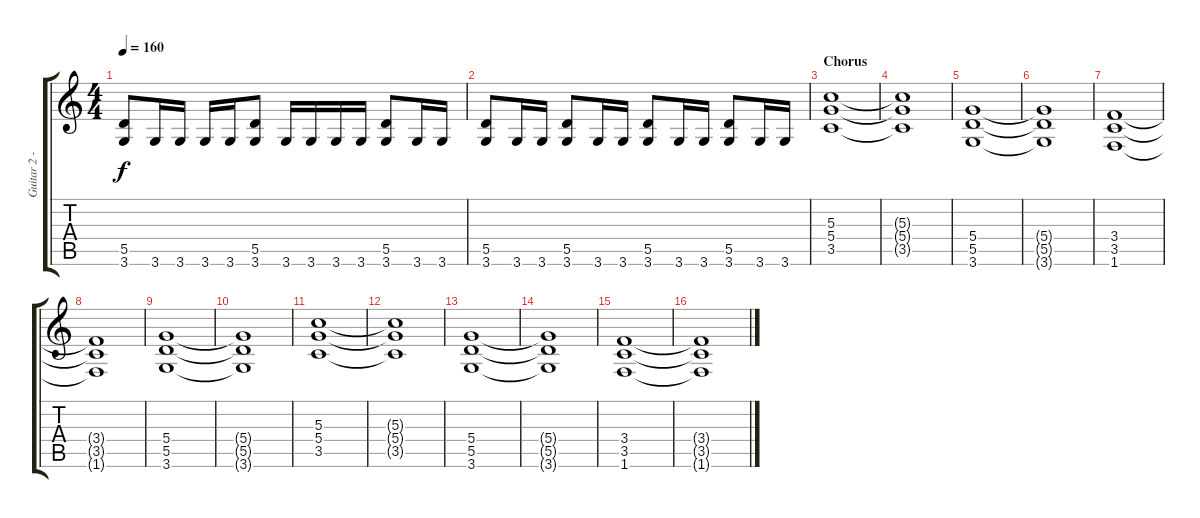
\track ("Guitar 2 - BG" "Guitar 2 -") {instrument overdrivenguitar}
\staff {score tabs}
\tuning (E4 B3 G3 D3 A2 E2) {hide}
\ts (4 4)
\tempo 160
\clef g2
\ks c
(5.5 3.6).8{dy f} 3.6.16 3.6.16 3.6.16 3.6.16 (5.5 3.6).8 3.6.16 3.6.16 3.6.16 3.6.16 (5.5 3.6).8 3.6.16 3.6.16 |
(5.5 3.6).8 3.6.16 3.6.16 (5.5 3.6).8 3.6.16 3.6.16 (5.5 3.6).8 3.6.16 3.6.16 (5.5 3.6).8 3.6.16 3.6.16 |
\section ("" "Chorus")
(5.3 5.4 3.5).1 |
(5.3{t} 5.4{t} 3.5{t}).1 |
(5.4 5.5 3.6).1 |
(5.4{t} 5.5{t} 3.6{t}).1 |
(3.4 3.5 1.6).1 |
(3.4{t} 3.5{t} 1.6{t}).1 |
(5.4 5.5 3.6).1 |
(5.4{t} 5.5{t} 3.6{t}).1 |
(5.3 5.4 3.5).1 |
(5.3{t} 5.4{t} 3.5{t}).1 |
(5.4 5.5 3.6).1 |
(5.4{t} 5.5{t} 3.6{t}).1 |
(3.4 3.5 1.6).1 |
(3.4{t} 3.5{t} 1.6{t}).1
